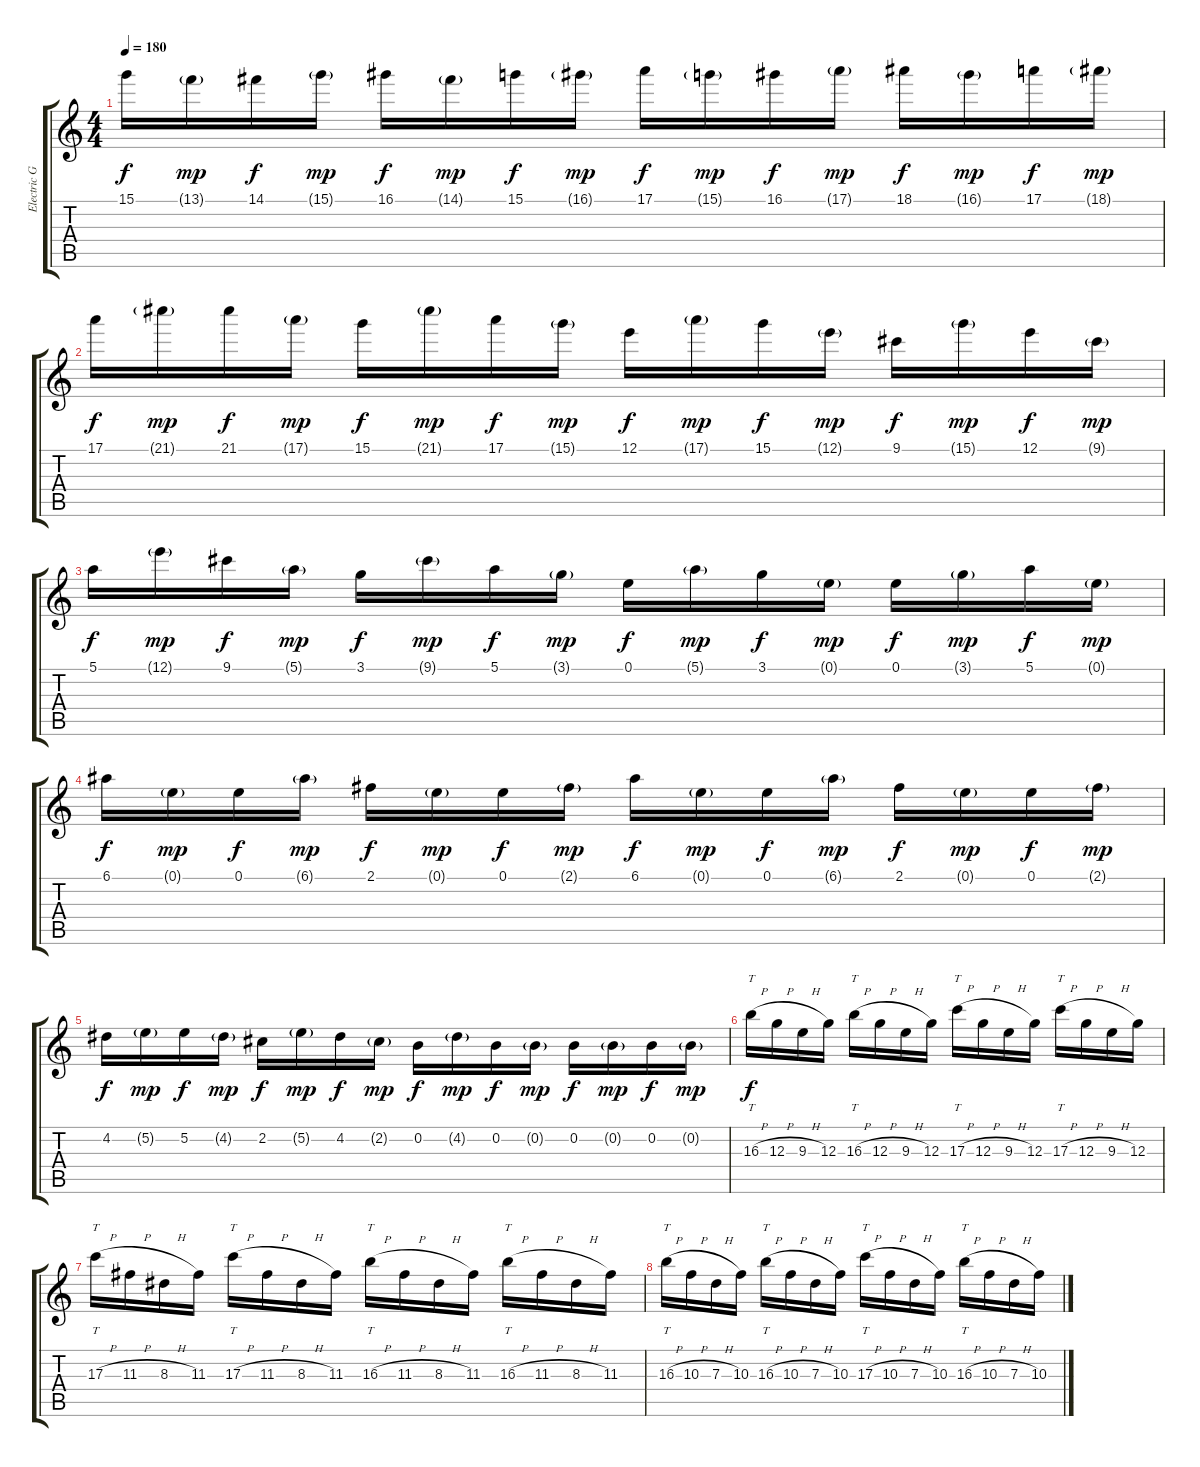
\track ("Electric Guitar" "Electric G") {instrument distortionguitar}
\staff {score tabs}
\tuning (E4 B3 G3 D3 A2 E2) {hide}
\ts (4 4)
\tempo 180
\clef g2
\ks c
15.1.16{dy f} 13.1{g}.16{dy mp} 14.1.16{dy f} 15.1{g}.16{dy mp} 16.1.16{dy f} 14.1{g}.16{dy mp} 15.1.16{dy f} 16.1{g}.16{dy mp} 17.1.16{dy f} 15.1{g}.16{dy mp} 16.1.16{dy f} 17.1{g}.16{dy mp} 18.1.16{dy f} 16.1{g}.16{dy mp} 17.1.16{dy f} 18.1{g}.16{dy mp} |
17.1.16{dy f} 21.1{g}.16{dy mp} 21.1.16{dy f} 17.1{g}.16{dy mp} 15.1.16{dy f} 21.1{g}.16{dy mp} 17.1.16{dy f} 15.1{g}.16{dy mp} 12.1.16{dy f} 17.1{g}.16{dy mp} 15.1.16{dy f} 12.1{g}.16{dy mp} 9.1.16{dy f} 15.1{g}.16{dy mp} 12.1.16{dy f} 9.1{g}.16{dy mp} |
5.1.16{dy f} 12.1{g}.16{dy mp} 9.1.16{dy f} 5.1{g}.16{dy mp} 3.1.16{dy f} 9.1{g}.16{dy mp} 5.1.16{dy f} 3.1{g}.16{dy mp} 0.1.16{dy f} 5.1{g}.16{dy mp} 3.1.16{dy f} 0.1{g}.16{dy mp} 0.1.16{dy f} 3.1{g}.16{dy mp} 5.1.16{dy f} 0.1{g}.16{dy mp} |
6.1.16{dy f} 0.1{g}.16{dy mp} 0.1.16{dy f} 6.1{g}.16{dy mp} 2.1.16{dy f} 0.1{g}.16{dy mp} 0.1.16{dy f} 2.1{g}.16{dy mp} 6.1.16{dy f} 0.1{g}.16{dy mp} 0.1.16{dy f} 6.1{g}.16{dy mp} 2.1.16{dy f} 0.1{g}.16{dy mp} 0.1.16{dy f} 2.1{g}.16{dy mp} |
4.2.16{dy f} 5.2{g}.16{dy mp} 5.2.16{dy f} 4.2{g}.16{dy mp} 2.2.16{dy f} 5.2{g}.16{dy mp} 4.2.16{dy f} 2.2{g}.16{dy mp} 0.2.16{dy f} 4.2{g}.16{dy mp} 0.2.16{dy f} 0.2{g}.16{dy mp} 0.2.16{dy f} 0.2{g}.16{dy mp} 0.2.16{dy f} 0.2{g}.16{dy mp} |
16.3{h}.16{tt dy f} 12.3{h}.16 9.3{h}.16 12.3.16 16.3{h}.16{tt} 12.3{h}.16 9.3{h}.16 12.3.16 17.3{h}.16{tt} 12.3{h}.16 9.3{h}.16 12.3.16 17.3{h}.16{tt} 12.3{h}.16 9.3{h}.16 12.3.16 |
17.3{h}.16{tt} 11.3{h}.16 8.3{h}.16 11.3.16 17.3{h}.16{tt} 11.3{h}.16 8.3{h}.16 11.3.16 16.3{h}.16{tt} 11.3{h}.16 8.3{h}.16 11.3.16 16.3{h}.16{tt} 11.3{h}.16 8.3{h}.16 11.3.16 |
16.3{h}.16{tt} 10.3{h}.16 7.3{h}.16 10.3.16 16.3{h}.16{tt} 10.3{h}.16 7.3{h}.16 10.3.16 17.3{h}.16{tt} 10.3{h}.16 7.3{h}.16 10.3.16 16.3{h}.16{tt} 10.3{h}.16 7.3{h}.16 10.3.16
